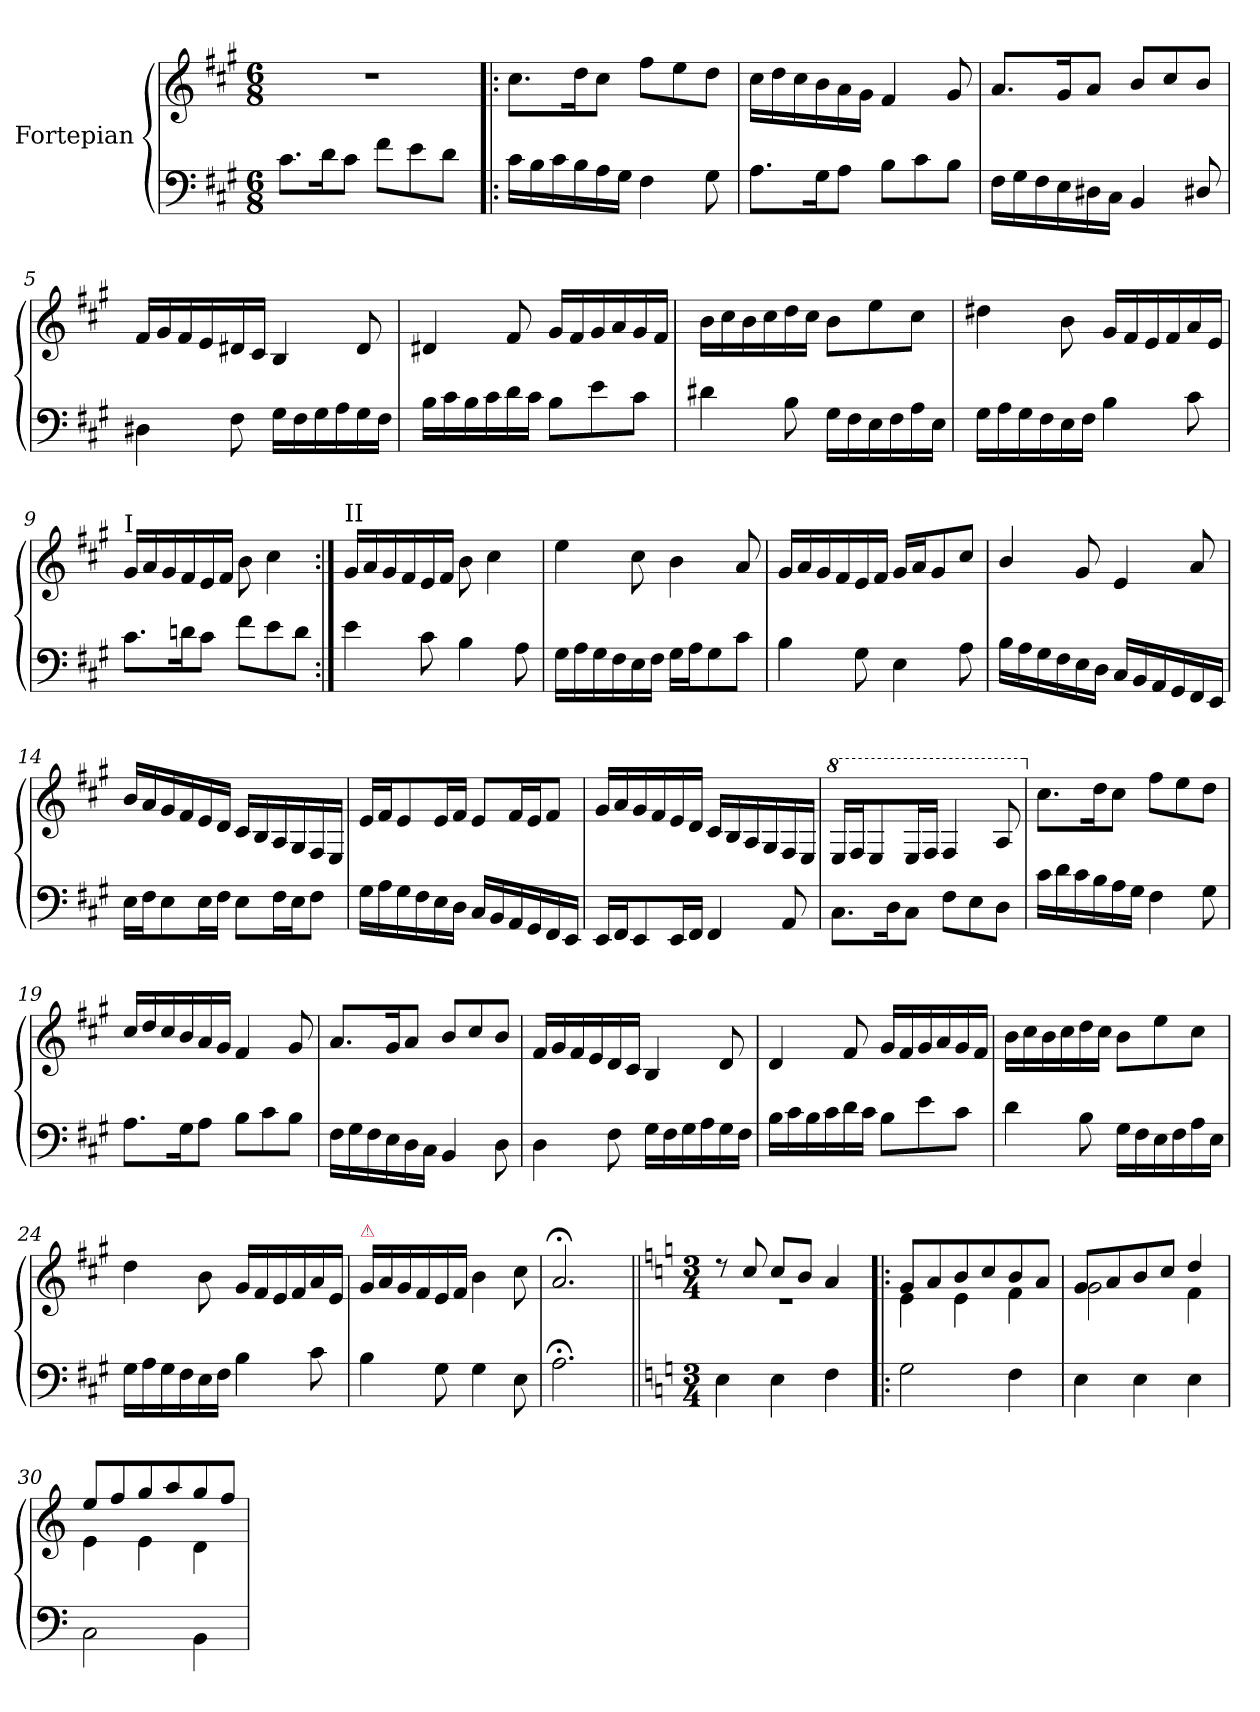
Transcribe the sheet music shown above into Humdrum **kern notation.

**kern	**kern
*part2	*part1
*staff2	*staff1
*I"Fortepian	*I"Fortepian
*clefF4	*clefG2
*k[f#c#g#]	*k[f#c#g#]
*M6/8	*M6/8
=1	=1
8.c#\L	2.r
16d\K	.
8c#\J	.
8f#\L	.
8e\	.
8d\J	.
=2!|:	=2!|:
16c#\LL	8.cc#\L
16B\	.
16c#\	.
16B\	16dd\K
16A\	8cc#\J
16G#\JJ	.
4F#\	8ff#\L
.	8ee\
8G#\	8dd\J
=3	=3
8.A\L	16cc#\LL
.	16dd\
.	16cc#\
16G#\K	16b\
8A\J	16a\
.	16g#\JJ
8B\L	4f#/
8c#\	.
8B\J	8g#/
=4	=4
16F#\LL	8.a/L
16G#\	.
16F#\	.
16E\	16g#/K
16D#X\	8a/J
16C#\JJ	.
4BB/	8b/L
.	8cc#/
8D#X/	8b/J
=5	=5
4D#X\	16f#/LL
.	16g#/
.	16f#/
.	16e/
8F#\	16d#X/
.	16c#/JJ
16G#\LL	4B/
16F#\	.
16G#\	.
16A\	.
16G#\	8d#/
16F#\JJ	.
=6	=6
16B\LL	4d#X/
16c#\	.
16B\	.
16c#\	.
16d\	8f#/
16c#\JJ	.
8B\L	16g#/LL
.	16f#/
8e\	16g#/
.	16a/
8c#\J	16g#/
.	16f#/JJ
=7	=7
4d#X\	16b\LL
.	16cc#\
.	16b\
.	16cc#\
8B\	16dd\
.	16cc#\JJ
16G#\LL	8b\L
16F#\	.
16E\	8ee\
16F#\	.
16A\	8cc#\J
16E\JJ	.
=8	=8
16G#\LL	4dd#X\
16A\	.
16G#\	.
16F#\	.
16E\	8b\
16F#\JJ	.
4B\	16g#/LL
.	16f#/
.	16e/
.	16f#/
8c#\	16a/
.	16e/JJ
=9	=9
!	!LO:TX:a:t=I
8.c#\L	16g#/LL
.	16a/
.	16g#/
16dn\K	16f#/
8c#\J	16e/
.	16f#/JJ
8f#\L	8b\
8e\	4cc#\
8d\J	.
=10:|!	=10:|!
!	!LO:TX:a:t=II
4e\	16g#/LL
.	16a/
.	16g#/
.	16f#/
8c#\	16e/
.	16f#/JJ
4B\	8b\
.	4cc#\
8A\	.
=11	=11
16G#\LL	4ee\
16A\	.
16G#\	.
16F#\	.
16E\	8cc#\
16F#\JJ	.
16G#\LL	4b\
16A\J	.
8G#\	.
8c#\J	8a/
=12	=12
4B\	16g#/LL
.	16a/
.	16g#/
.	16f#/
8G#\	16e/
.	16f#/JJ
4E\	16g#/LL
.	16a/J
.	8g#/
8A\	8cc#/J
=13	=13
16B\LL	4b/
16A\	.
16G#\	.
16F#\	.
16E\	8g#/
16D\JJ	.
16C#/LL	4e/
16BB/	.
16AA/	.
16GG#/	.
16FF#/	8a/
16EE/JJ	.
=14	=14
16E\LL	16b/LL
16F#\J	16a/
8E\	16g#/
.	16f#/
16E\L	16e/
16F#\JJ	16d/JJ
8E\L	16c#/LL
.	16B/
16F#\L	16A/
16E\J	16G#/
8F#\J	16F#/
.	16E/JJ
=15	=15
16G#\LL	16e/LL
16A\	16f#/J
16G#\	8e/
16F#\	.
16E\	16e/L
16D\JJ	16f#/JJ
16C#/LL	8e/L
16BB/	.
16AA/	16f#/L
16GG#/	16e/J
16FF#/	8f#/J
16EE/JJ	.
=16	=16
16EE/LL	16g#/LL
16FF#/J	16a/
8EE/	16g#/
.	16f#/
16EE/L	16e/
16FF#/JJ	16d/JJ
4FF#/	16c#/LL
.	16B/
.	16A/
.	16G#/
8AA/	16F#/
.	16E/JJ
=17	=17
*	*8va
8.C#\L	16e/LL
.	16f#/J
.	8e/
16D\K	.
8C#\J	16e/L
.	16f#/JJ
8F#\L	4f#/
8E\	.
8D\J	8a/
=18	=18
*	*X8va
16c#\LL	8.cc#\L
16d\	.
16c#\	.
16B\	16dd\K
16A\	8cc#\J
16G#\JJ	.
4F#\	8ff#\L
.	8ee\
8G#\	8dd\J
=19	=19
8.A\L	16cc#/LL
.	16dd/
.	16cc#/
16G#\K	16b/
8A\J	16a/
.	16g#/JJ
8B\L	4f#/
8c#\	.
8B\J	8g#/
=20	=20
16F#\LL	8.a/L
16G#\	.
16F#\	.
16E\	16g#/K
16D\	8a/J
16C#\JJ	.
4BB/	8b/L
.	8cc#/
8D\	8b/J
=21	=21
4D\	16f#/LL
.	16g#/
.	16f#/
.	16e/
8F#\	16d/
.	16c#/JJ
16G#\LL	4B/
16F#\	.
16G#\	.
16A\	.
16G#\	8d/
16F#\JJ	.
=22	=22
16B\LL	4d/
16c#\	.
16B\	.
16c#\	.
16d\	8f#/
16c#\JJ	.
8B\L	16g#/LL
.	16f#/
8e\	16g#/
.	16a/
8c#\J	16g#/
.	16f#/JJ
=23	=23
4d\	16b\LL
.	16cc#\
.	16b\
.	16cc#\
8B\	16dd\
.	16cc#\JJ
16G#\LL	8b\L
16F#\	.
16E\	8ee\
16F#\	.
16A\	8cc#\J
16E\JJ	.
=24	=24
16G#\LL	4dd\
16A\	.
16G#\	.
16F#\	.
16E\	8b\
16F#\JJ	.
4B\	16g#/LL
.	16f#/
.	16e/
.	16f#/
8c#\	16a/
.	16e/JJ
=25	=25
!	!LO:TX:a:color=crimson:t=⚠
4B\	16g#/LL
.	16a/
.	16g#/
.	16f#/
8G#\	16e/
.	16f#/JJ
4G#\	4b\
8E\	8cc#\
=26	=26
2.A;<\	2.a;</
=27||	=27||
*k[]	*k[]
*M3/4	*M3/4
*	*^
4E\	8r	2.r
.	8cc/	.
4E\	8cc/L	.
.	8b/J	.
4F\	4a/	.
=28!|:	=28!|:	=28!|:
2G\	8g/L	4e\
.	8a/	.
.	8b/	4e\
.	8cc/	.
4F\	8b/	4f\
.	8a/J	.
=29	=29	=29
4E\	8g/L	2g\
.	8a/	.
4E\	8b/	.
.	8cc/J	.
4E\	4dd/	4f\
=30	=30	=30
2C\	8ee/L	4e\
.	8ff/	.
.	8gg/	4e\
.	8aa/	.
4BB\	8gg/	4d\
.	8ff/J	.
*	*v	*v
=	=
*-	*-
